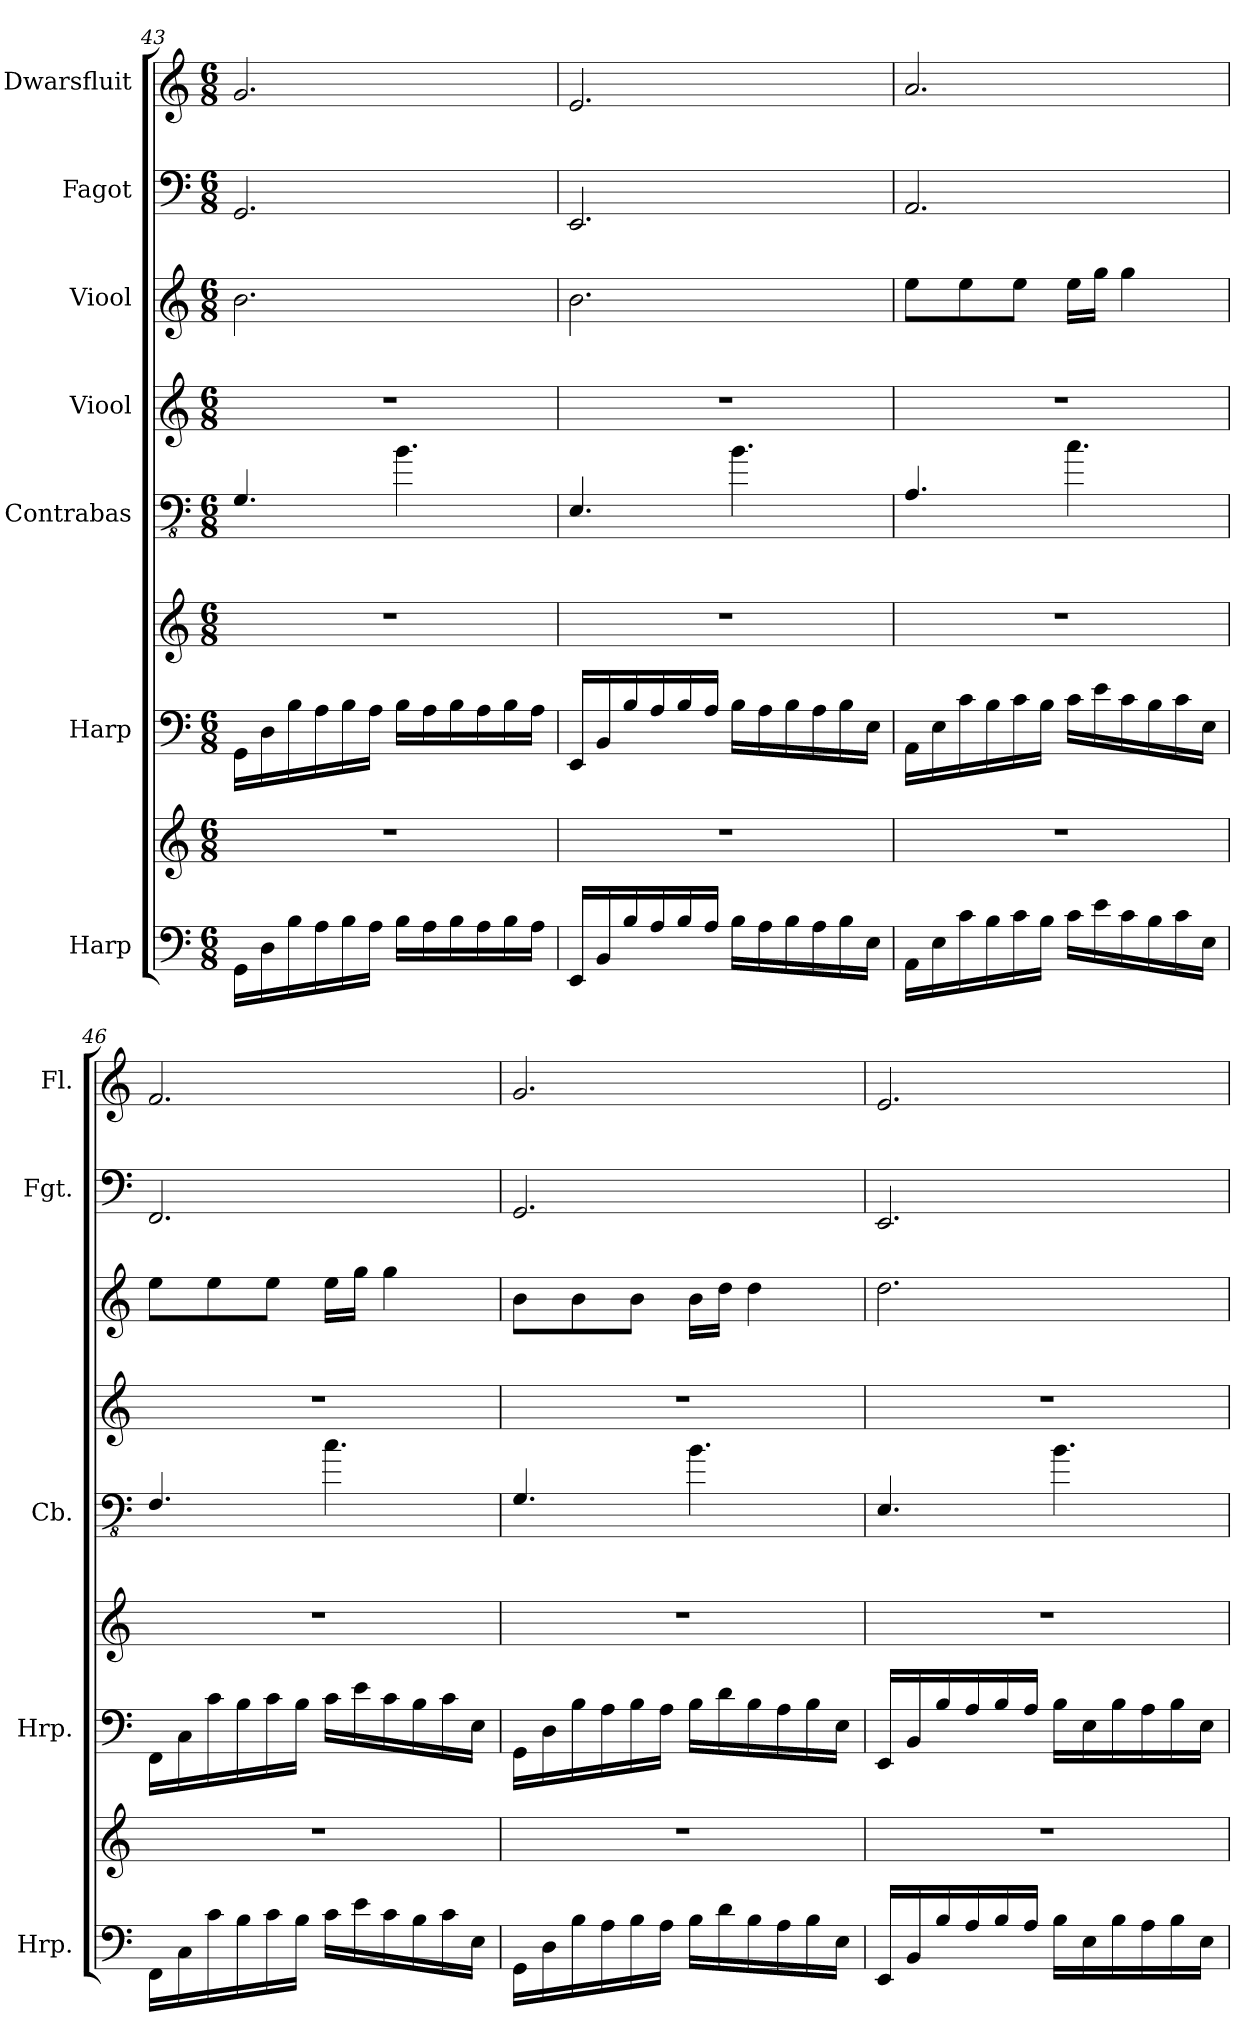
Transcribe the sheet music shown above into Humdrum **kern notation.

**kern	**kern	**kern	**kern	**kern	**kern	**kern	**kern	**kern
*part7	*part7	*part6	*part6	*part5	*part4	*part3	*part2	*part1
*staff9	*staff8	*staff7	*staff6	*staff5	*staff4	*staff3	*staff2	*staff1
*I"Harp	*	*I"Harp	*	*I"Contrabas	*I"Viool	*I"Viool	*I"Fagot	*I"Dwarsfluit
*I'Hrp.	*	*I'Hrp.	*	*I'Cb.	*	*	*I'Fgt.	*I'Fl.
!!LO:PB:g=z
*clefF4	*clefG2	*clefF4	*clefG2	*clefFv4	*clefG2	*clefG2	*clefF4	*clefG2
*	*	*	*	*ITrd7c12	*	*	*	*
*k[]	*k[]	*k[]	*k[]	*k[]	*k[]	*k[]	*k[]	*k[]
*M6/8	*M6/8	*M6/8	*M6/8	*M6/8	*M6/8	*M6/8	*M6/8	*M6/8
=43	=43	=43	=43	=43	=43	=43	=43	=43
16GG\LL	2.r	16GG\LL	2.r	4.GGG/	2.r	2.b\	2.GG/	2.g/
16D\	.	16D\	.	.	.	.	.	.
16B\	.	16B\	.	.	.	.	.	.
16A\	.	16A\	.	.	.	.	.	.
16B\	.	16B\	.	.	.	.	.	.
16A\JJ	.	16A\JJ	.	.	.	.	.	.
16B\LL	.	16B\LL	.	4.BB\	.	.	.	.
16A\	.	16A\	.	.	.	.	.	.
16B\	.	16B\	.	.	.	.	.	.
16A\	.	16A\	.	.	.	.	.	.
16B\	.	16B\	.	.	.	.	.	.
16A\JJ	.	16A\JJ	.	.	.	.	.	.
=44	=44	=44	=44	=44	=44	=44	=44	=44
16EE/LL	2.r	16EE/LL	2.r	4.EEE/	2.r	2.b\	2.EE/	2.e/
16BB/	.	16BB/	.	.	.	.	.	.
16B/	.	16B/	.	.	.	.	.	.
16A/	.	16A/	.	.	.	.	.	.
16B/	.	16B/	.	.	.	.	.	.
16A/JJ	.	16A/JJ	.	.	.	.	.	.
16B\LL	.	16B\LL	.	4.BB\	.	.	.	.
16A\	.	16A\	.	.	.	.	.	.
16B\	.	16B\	.	.	.	.	.	.
16A\	.	16A\	.	.	.	.	.	.
16B\	.	16B\	.	.	.	.	.	.
16E\JJ	.	16E\JJ	.	.	.	.	.	.
=45	=45	=45	=45	=45	=45	=45	=45	=45
16AA\LL	2.r	16AA\LL	2.r	4.AAA/	2.r	8ee\L	2.AA/	2.a/
16E\	.	16E\	.	.	.	.	.	.
16c\	.	16c\	.	.	.	8ee\	.	.
16B\	.	16B\	.	.	.	.	.	.
16c\	.	16c\	.	.	.	8ee\J	.	.
16B\JJ	.	16B\JJ	.	.	.	.	.	.
16c\LL	.	16c\LL	.	4.C\	.	16ee\LL	.	.
16e\	.	16e\	.	.	.	16gg\JJ	.	.
16c\	.	16c\	.	.	.	4gg\	.	.
16B\	.	16B\	.	.	.	.	.	.
16c\	.	16c\	.	.	.	.	.	.
16E\JJ	.	16E\JJ	.	.	.	.	.	.
!!LO:PB:g=z
=46	=46	=46	=46	=46	=46	=46	=46	=46
16FF\LL	2.r	16FF\LL	2.r	4.FFF/	2.r	8ee\L	2.FF/	2.f/
16C\	.	16C\	.	.	.	.	.	.
16c\	.	16c\	.	.	.	8ee\	.	.
16B\	.	16B\	.	.	.	.	.	.
16c\	.	16c\	.	.	.	8ee\J	.	.
16B\JJ	.	16B\JJ	.	.	.	.	.	.
16c\LL	.	16c\LL	.	4.C\	.	16ee\LL	.	.
16e\	.	16e\	.	.	.	16gg\JJ	.	.
16c\	.	16c\	.	.	.	4gg\	.	.
16B\	.	16B\	.	.	.	.	.	.
16c\	.	16c\	.	.	.	.	.	.
16E\JJ	.	16E\JJ	.	.	.	.	.	.
=47	=47	=47	=47	=47	=47	=47	=47	=47
16GG\LL	2.r	16GG\LL	2.r	4.GGG/	2.r	8b\L	2.GG/	2.g/
16D\	.	16D\	.	.	.	.	.	.
16B\	.	16B\	.	.	.	8b\	.	.
16A\	.	16A\	.	.	.	.	.	.
16B\	.	16B\	.	.	.	8b\J	.	.
16A\JJ	.	16A\JJ	.	.	.	.	.	.
16B\LL	.	16B\LL	.	4.BB\	.	16b\LL	.	.
16d\	.	16d\	.	.	.	16dd\JJ	.	.
16B\	.	16B\	.	.	.	4dd\	.	.
16A\	.	16A\	.	.	.	.	.	.
16B\	.	16B\	.	.	.	.	.	.
16E\JJ	.	16E\JJ	.	.	.	.	.	.
=48	=48	=48	=48	=48	=48	=48	=48	=48
16EE/LL	2.r	16EE/LL	2.r	4.EEE/	2.r	2.dd\	2.EE/	2.e/
16BB/	.	16BB/	.	.	.	.	.	.
16B/	.	16B/	.	.	.	.	.	.
16A/	.	16A/	.	.	.	.	.	.
16B/	.	16B/	.	.	.	.	.	.
16A/JJ	.	16A/JJ	.	.	.	.	.	.
16B\LL	.	16B\LL	.	4.BB\	.	.	.	.
16E\	.	16E\	.	.	.	.	.	.
16B\	.	16B\	.	.	.	.	.	.
16A\	.	16A\	.	.	.	.	.	.
16B\	.	16B\	.	.	.	.	.	.
16E\JJ	.	16E\JJ	.	.	.	.	.	.
=	=	=	=	=	=	=	=	=
*-	*-	*-	*-	*-	*-	*-	*-	*-
